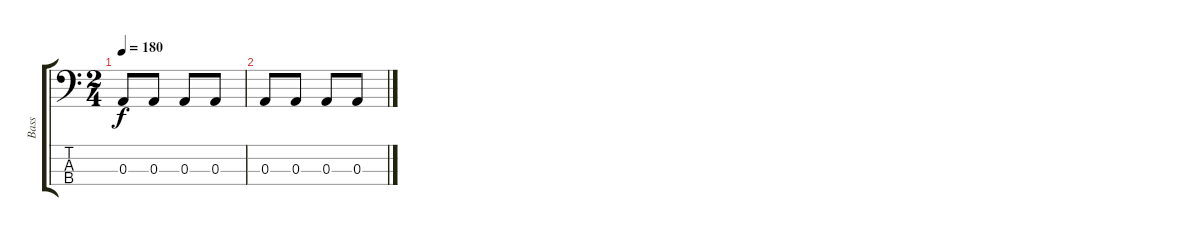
\track ("Bass" "Bass") {instrument electricbassfinger}
\staff {score tabs}
\tuning (G2 D2 A1 E1) {hide}
\ts (2 4)
\tempo 180
\clef f4
\ks c
0.3.8{dy f} 0.3.8 0.3.8 0.3.8 |
0.3.8 0.3.8 0.3.8 0.3.8
